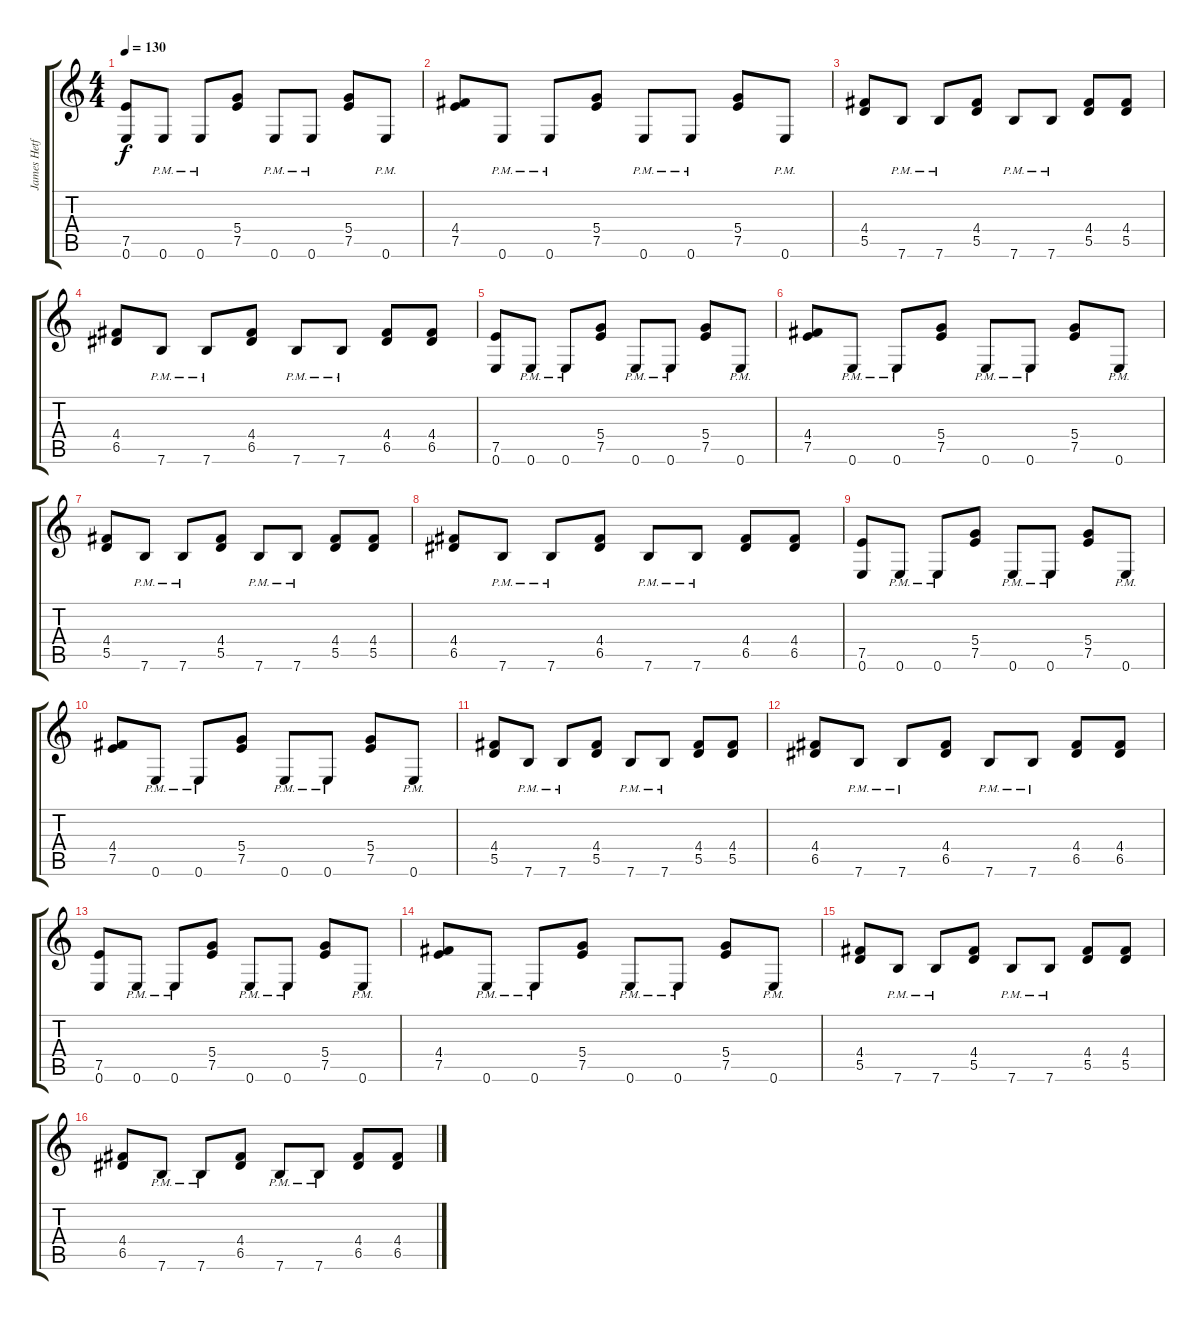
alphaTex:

\track ("James Hetfield" "James Hetf") {instrument distortionguitar}
\staff {score tabs}
\tuning (E4 B3 G3 D3 A2 E2) {hide}
\ts (4 4)
\tempo 130
\clef g2
\ks c
(7.5 0.6).8{dy f volume 13} 0.6{pm}.8 0.6{pm}.8 (5.4 7.5).8 0.6{pm}.8 0.6{pm}.8 (5.4 7.5).8 0.6{pm}.8 |
(4.4 7.5).8 0.6{pm}.8 0.6{pm}.8 (5.4 7.5).8 0.6{pm}.8 0.6{pm}.8 (5.4 7.5).8 0.6{pm}.8 |
(4.4 5.5).8 7.6{pm}.8 7.6{pm}.8 (4.4 5.5).8 7.6{pm}.8 7.6{pm}.8 (4.4 5.5).8 (4.4 5.5).8 |
(4.4 6.5).8 7.6{pm}.8 7.6{pm}.8 (4.4 6.5).8 7.6{pm}.8 7.6{pm}.8 (4.4 6.5).8 (4.4 6.5).8 |
(7.5 0.6).8 0.6{pm}.8 0.6{pm}.8 (5.4 7.5).8 0.6{pm}.8 0.6{pm}.8 (5.4 7.5).8 0.6{pm}.8 |
(4.4 7.5).8 0.6{pm}.8 0.6{pm}.8 (5.4 7.5).8 0.6{pm}.8 0.6{pm}.8 (5.4 7.5).8 0.6{pm}.8 |
(4.4 5.5).8 7.6{pm}.8 7.6{pm}.8 (4.4 5.5).8 7.6{pm}.8 7.6{pm}.8 (4.4 5.5).8 (4.4 5.5).8 |
(4.4 6.5).8 7.6{pm}.8 7.6{pm}.8 (4.4 6.5).8 7.6{pm}.8 7.6{pm}.8 (4.4 6.5).8 (4.4 6.5).8 |
(7.5 0.6).8 0.6{pm}.8 0.6{pm}.8 (5.4 7.5).8 0.6{pm}.8 0.6{pm}.8 (5.4 7.5).8 0.6{pm}.8 |
(4.4 7.5).8 0.6{pm}.8 0.6{pm}.8 (5.4 7.5).8 0.6{pm}.8 0.6{pm}.8 (5.4 7.5).8 0.6{pm}.8 |
(4.4 5.5).8 7.6{pm}.8 7.6{pm}.8 (4.4 5.5).8 7.6{pm}.8 7.6{pm}.8 (4.4 5.5).8 (4.4 5.5).8 |
(4.4 6.5).8 7.6{pm}.8 7.6{pm}.8 (4.4 6.5).8 7.6{pm}.8 7.6{pm}.8 (4.4 6.5).8 (4.4 6.5).8 |
(7.5 0.6).8 0.6{pm}.8 0.6{pm}.8 (5.4 7.5).8 0.6{pm}.8 0.6{pm}.8 (5.4 7.5).8 0.6{pm}.8 |
(4.4 7.5).8 0.6{pm}.8 0.6{pm}.8 (5.4 7.5).8 0.6{pm}.8 0.6{pm}.8 (5.4 7.5).8 0.6{pm}.8 |
(4.4 5.5).8 7.6{pm}.8 7.6{pm}.8 (4.4 5.5).8 7.6{pm}.8 7.6{pm}.8 (4.4 5.5).8 (4.4 5.5).8 |
(4.4 6.5).8 7.6{pm}.8 7.6{pm}.8 (4.4 6.5).8 7.6{pm}.8 7.6{pm}.8 (4.4 6.5).8 (4.4 6.5).8
